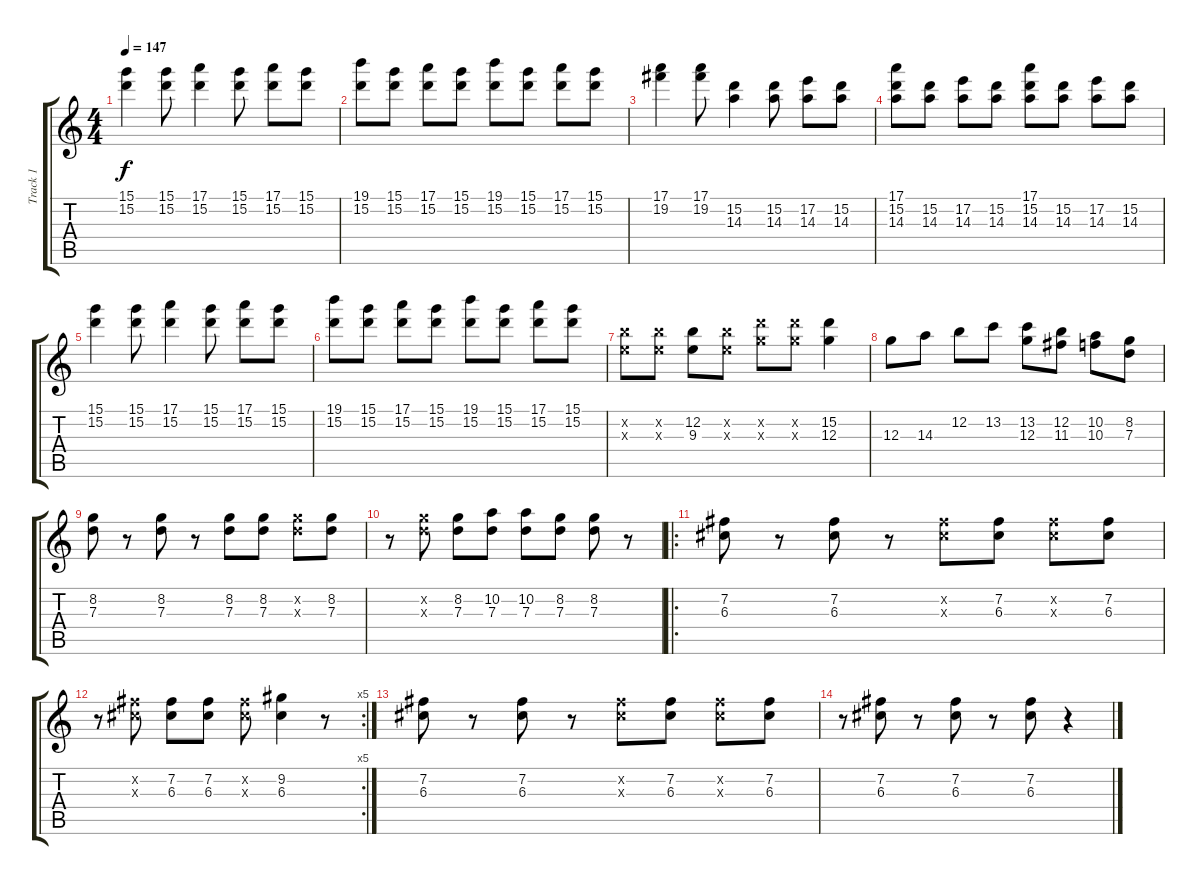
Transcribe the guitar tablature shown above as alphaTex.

\track ("Track 1" "Track 1") {instrument acousticguitarsteel}
\staff {score tabs}
\tuning (E4 B3 G3 D3 A2 E2) {hide}
\ts (4 4)
\tempo 147
\clef g2
\ks c
(15.1 15.2).4{dy f} (15.1 15.2).8 (17.1 15.2).4 (15.1 15.2).8 (17.1 15.2).8 (15.1 15.2).8 |
(19.1 15.2).8 (15.1 15.2).8 (17.1 15.2).8 (15.1 15.2).8 (19.1 15.2).8 (15.1 15.2).8 (17.1 15.2).8 (15.1 15.2).8 |
(17.1 19.2).4 (17.1 19.2).8 (15.2 14.3).4 (15.2 14.3).8 (17.2 14.3).8 (15.2 14.3).8 |
(17.1 15.2 14.3).8 (15.2 14.3).8 (17.2 14.3).8 (15.2 14.3).8 (17.1 15.2 14.3).8 (15.2 14.3).8 (17.2 14.3).8 (15.2 14.3).8 |
(15.1 15.2).4 (15.1 15.2).8 (17.1 15.2).4 (15.1 15.2).8 (17.1 15.2).8 (15.1 15.2).8 |
(19.1 15.2).8 (15.1 15.2).8 (17.1 15.2).8 (15.1 15.2).8 (19.1 15.2).8 (15.1 15.2).8 (17.1 15.2).8 (15.1 15.2).8 |
(12.2{x} 9.3{x}).8 (12.2{x} 9.3{x}).8 (12.2 9.3).8 (12.2{x} 9.3{x}).8 (15.2{x} 12.3{x}).8 (15.2{x} 12.3{x}).8 (15.2 12.3).4 |
12.3.8 14.3.8 12.2.8 13.2.8 (13.2 12.3).8 (12.2 11.3).8 (10.2 10.3).8 (8.2 7.3).8 |
(8.2 7.3).8 r.8 (8.2 7.3).8 r.8 (8.2 7.3).8 (8.2 7.3).8 (8.2{x} 7.3{x}).8 (8.2 7.3).8 |
r.8 (8.2{x} 7.3{x}).8 (8.2 7.3).8 (10.2 7.3).8 (10.2 7.3).8 (8.2 7.3).8 (8.2 7.3).8 r.8 |
\ro
(7.2 6.3).8 r.8 (7.2 6.3).8 r.8 (7.2{x} 6.3{x}).8 (7.2 6.3).8 (7.2{x} 6.3{x}).8 (7.2 6.3).8 |
\rc 5
r.8 (7.2{x} 6.3{x}).8 (7.2 6.3).8 (7.2 6.3).8 (7.2{x} 6.3{x}).8 (9.2 6.3).4 r.8 |
(7.2 6.3).8 r.8 (7.2 6.3).8 r.8 (7.2{x} 6.3{x}).8 (7.2 6.3).8 (7.2{x} 6.3{x}).8 (7.2 6.3).8 |
r.8 (7.2 6.3).8 r.8 (7.2 6.3).8 r.8 (7.2 6.3).8 r.4
